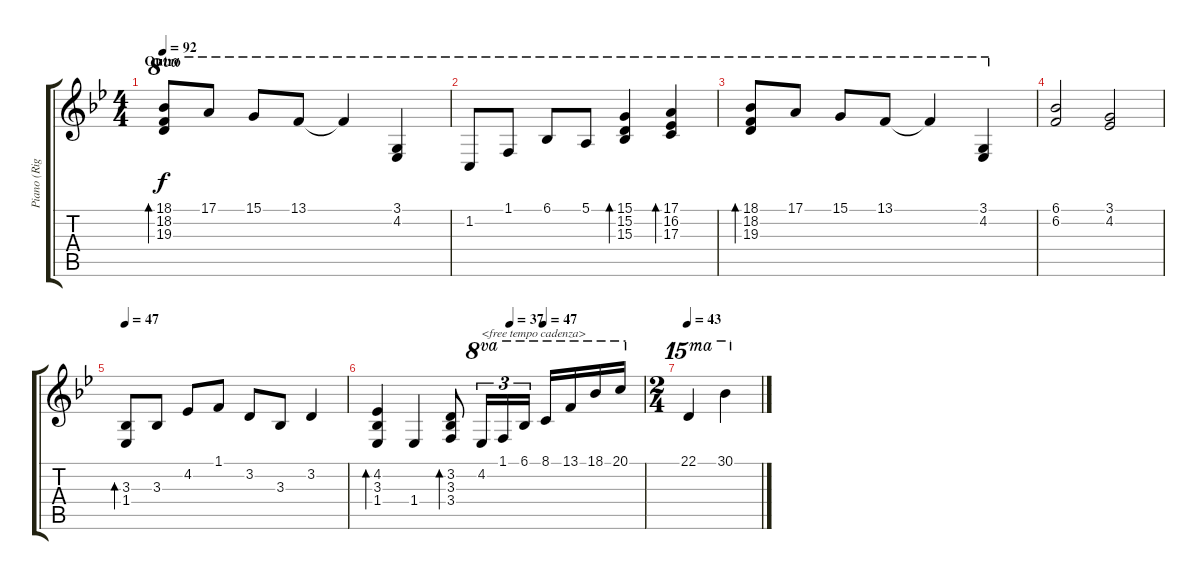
\track ("Piano (Right Hand)" "Piano (Rig") {instrument acousticgrandpiano}
\staff {score tabs}
\tuning (E4 B3 G3 D3 A2 E2) {hide}
\ts (4 4)
\section ("" "Outro")
\tempo 92
\clef g2
\ks bb
(18.1 18.2 19.3).8{bd 240 ot 8va dy f} 17.1.8{ot 8va} 15.1.8{ot 8va} 13.1.8{ot 8va} 13.1{t}.4{ot 8va} (3.1 4.2).4{ot 8va} |
1.2.8{ot 8va} 1.1.8{ot 8va} 6.1.8{ot 8va} 5.1.8{ot 8va} (15.1 15.2 15.3).4{bd 240 ot 8va} (17.1 16.2 17.3).4{bd 240 ot 8va} |
(18.1 18.2 19.3).8{bd 240 ot 8va} 17.1.8{ot 8va} 15.1.8{ot 8va} 13.1.8{ot 8va} 13.1{t}.4{ot 8va} (3.1 4.2).4{ot 8va} |
(6.1 6.2).2 (3.1 4.2).2 |
\tempo 47
(3.3 1.4).8{bd 240} 3.3.8 4.2.8 1.1.8 3.2.8 3.3.8 3.2.4 |
\tempo (37 0.5)
\tempo (47 0.625)
(4.2 3.3 1.4).4{bd 240} 1.4.4 (3.2 3.3 3.4).8{bd 240} 4.2.16{tu (3 2) ot 8va txt "<free tempo cadenza>"} 1.1.16{tu (3 2) ot 8va} 6.1.16{tu (3 2) ot 8va} 8.1.16{ot 8va} 13.1.16{ot 8va} 18.1.16{ot 8va} 20.1.16{ot 8va} |
\ts (2 4)
\tempo 43
22.1.4{ot 15ma} 30.1.4{ot 15ma}
